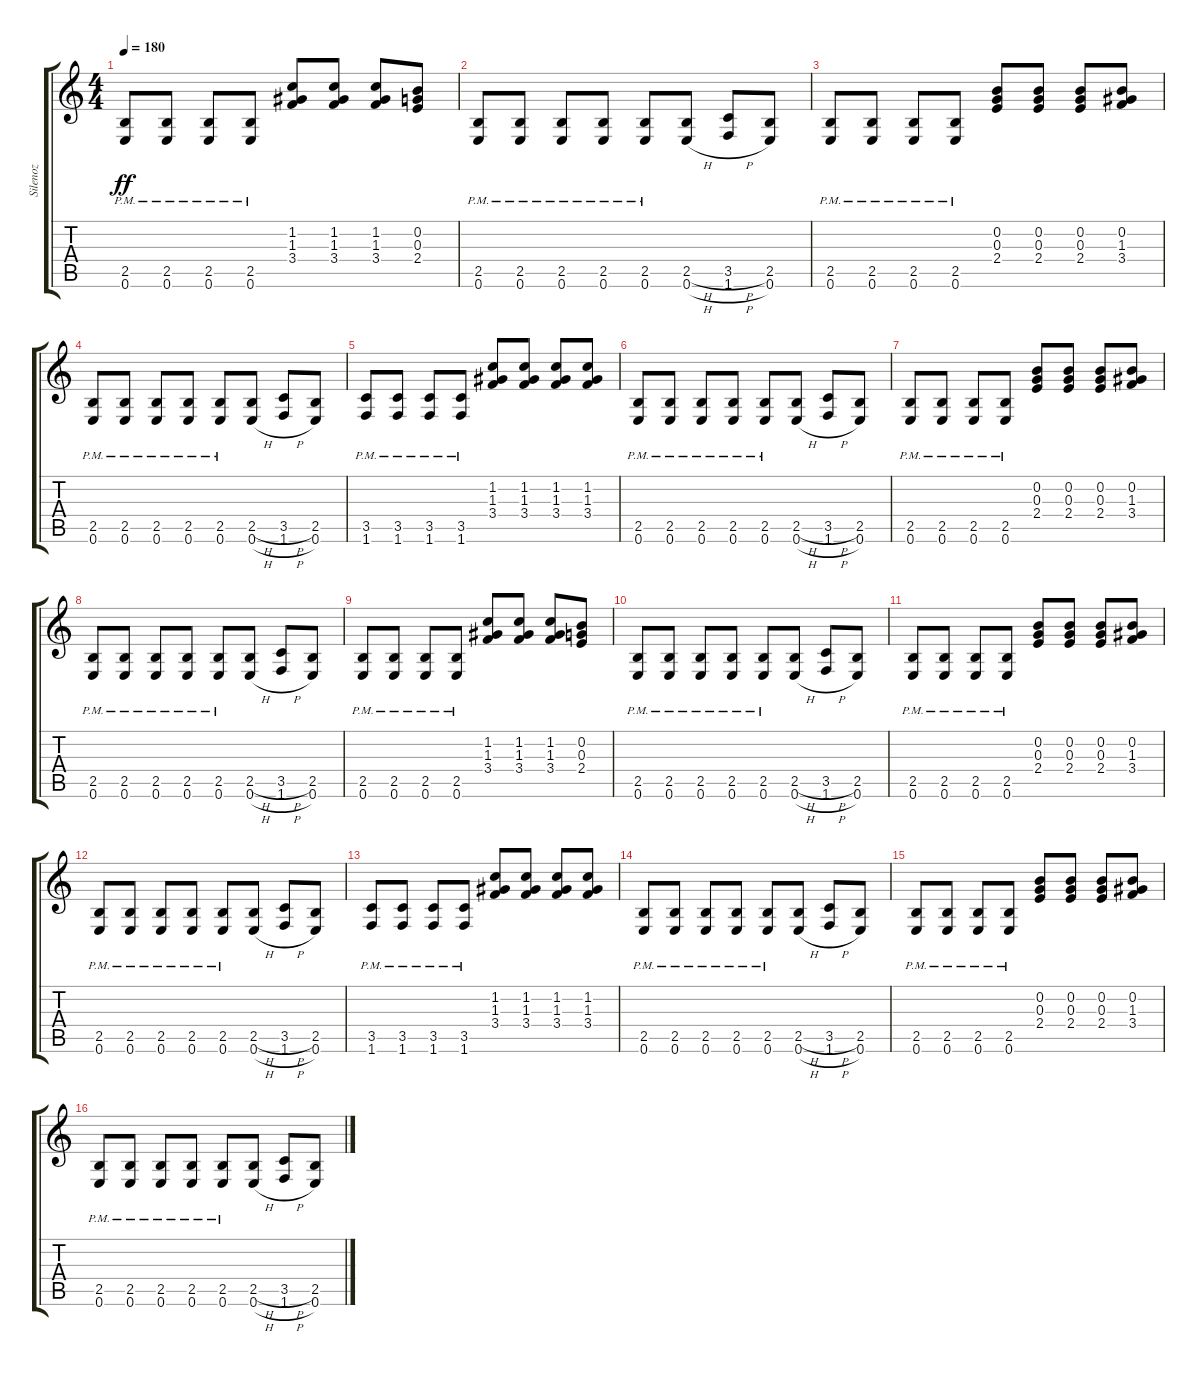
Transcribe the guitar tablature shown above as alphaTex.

\track ("Silenoz" "Silenoz") {instrument distortionguitar}
\staff {score tabs}
\tuning (E4 B3 G3 D3 A2 E2) {hide}
\ts (4 4)
\tempo 180
\clef g2
\ks c
(2.5{pm} 0.6{pm}).8{dy ff} (2.5{pm} 0.6{pm}).8 (2.5{pm} 0.6{pm}).8 (2.5{pm} 0.6{pm}).8 (1.2 1.3 3.4).8 (1.2 1.3 3.4).8 (1.2 1.3 3.4).8 (0.2 0.3 2.4).8 |
(2.5{pm} 0.6{pm}).8 (2.5{pm} 0.6{pm}).8 (2.5{pm} 0.6{pm}).8 (2.5{pm} 0.6{pm}).8 (2.5{pm} 0.6{pm}).8 (2.5{h} 0.6{h}).8 (3.5{h} 1.6{h}).8 (2.5 0.6).8 |
(2.5{pm} 0.6{pm}).8 (2.5{pm} 0.6{pm}).8 (2.5{pm} 0.6{pm}).8 (2.5{pm} 0.6{pm}).8 (0.2 0.3 2.4).8 (0.2 0.3 2.4).8 (0.2 0.3 2.4).8 (0.2 1.3 3.4).8 |
(2.5{pm} 0.6{pm}).8 (2.5{pm} 0.6{pm}).8 (2.5{pm} 0.6{pm}).8 (2.5{pm} 0.6{pm}).8 (2.5{pm} 0.6{pm}).8 (2.5{h} 0.6{h}).8 (3.5{h} 1.6{h}).8 (2.5 0.6).8 |
(3.5{pm} 1.6{pm}).8 (3.5{pm} 1.6{pm}).8 (3.5{pm} 1.6{pm}).8 (3.5{pm} 1.6{pm}).8 (1.2 1.3 3.4).8 (1.2 1.3 3.4).8 (1.2 1.3 3.4).8 (1.2 1.3 3.4).8 |
(2.5{pm} 0.6{pm}).8 (2.5{pm} 0.6{pm}).8 (2.5{pm} 0.6{pm}).8 (2.5{pm} 0.6{pm}).8 (2.5{pm} 0.6{pm}).8 (2.5{h} 0.6{h}).8 (3.5{h} 1.6{h}).8 (2.5 0.6).8 |
(2.5{pm} 0.6{pm}).8 (2.5{pm} 0.6{pm}).8 (2.5{pm} 0.6{pm}).8 (2.5{pm} 0.6{pm}).8 (0.2 0.3 2.4).8 (0.2 0.3 2.4).8 (0.2 0.3 2.4).8 (0.2 1.3 3.4).8 |
(2.5{pm} 0.6{pm}).8 (2.5{pm} 0.6{pm}).8 (2.5{pm} 0.6{pm}).8 (2.5{pm} 0.6{pm}).8 (2.5{pm} 0.6{pm}).8 (2.5{h} 0.6{h}).8 (3.5{h} 1.6{h}).8 (2.5 0.6).8 |
(2.5{pm} 0.6{pm}).8 (2.5{pm} 0.6{pm}).8 (2.5{pm} 0.6{pm}).8 (2.5{pm} 0.6{pm}).8 (1.2 1.3 3.4).8 (1.2 1.3 3.4).8 (1.2 1.3 3.4).8 (0.2 0.3 2.4).8 |
(2.5{pm} 0.6{pm}).8 (2.5{pm} 0.6{pm}).8 (2.5{pm} 0.6{pm}).8 (2.5{pm} 0.6{pm}).8 (2.5{pm} 0.6{pm}).8 (2.5{h} 0.6{h}).8 (3.5{h} 1.6{h}).8 (2.5 0.6).8 |
(2.5{pm} 0.6{pm}).8 (2.5{pm} 0.6{pm}).8 (2.5{pm} 0.6{pm}).8 (2.5{pm} 0.6{pm}).8 (0.2 0.3 2.4).8 (0.2 0.3 2.4).8 (0.2 0.3 2.4).8 (0.2 1.3 3.4).8 |
(2.5{pm} 0.6{pm}).8 (2.5{pm} 0.6{pm}).8 (2.5{pm} 0.6{pm}).8 (2.5{pm} 0.6{pm}).8 (2.5{pm} 0.6{pm}).8 (2.5{h} 0.6{h}).8 (3.5{h} 1.6{h}).8 (2.5 0.6).8 |
(3.5{pm} 1.6{pm}).8 (3.5{pm} 1.6{pm}).8 (3.5{pm} 1.6{pm}).8 (3.5{pm} 1.6{pm}).8 (1.2 1.3 3.4).8 (1.2 1.3 3.4).8 (1.2 1.3 3.4).8 (1.2 1.3 3.4).8 |
(2.5{pm} 0.6{pm}).8 (2.5{pm} 0.6{pm}).8 (2.5{pm} 0.6{pm}).8 (2.5{pm} 0.6{pm}).8 (2.5{pm} 0.6{pm}).8 (2.5{h} 0.6{h}).8 (3.5{h} 1.6{h}).8 (2.5 0.6).8 |
(2.5{pm} 0.6{pm}).8 (2.5{pm} 0.6{pm}).8 (2.5{pm} 0.6{pm}).8 (2.5{pm} 0.6{pm}).8 (0.2 0.3 2.4).8 (0.2 0.3 2.4).8 (0.2 0.3 2.4).8 (0.2 1.3 3.4).8 |
(2.5{pm} 0.6{pm}).8 (2.5{pm} 0.6{pm}).8 (2.5{pm} 0.6{pm}).8 (2.5{pm} 0.6{pm}).8 (2.5{pm} 0.6{pm}).8 (2.5{h} 0.6{h}).8 (3.5{h} 1.6{h}).8 (2.5 0.6).8
